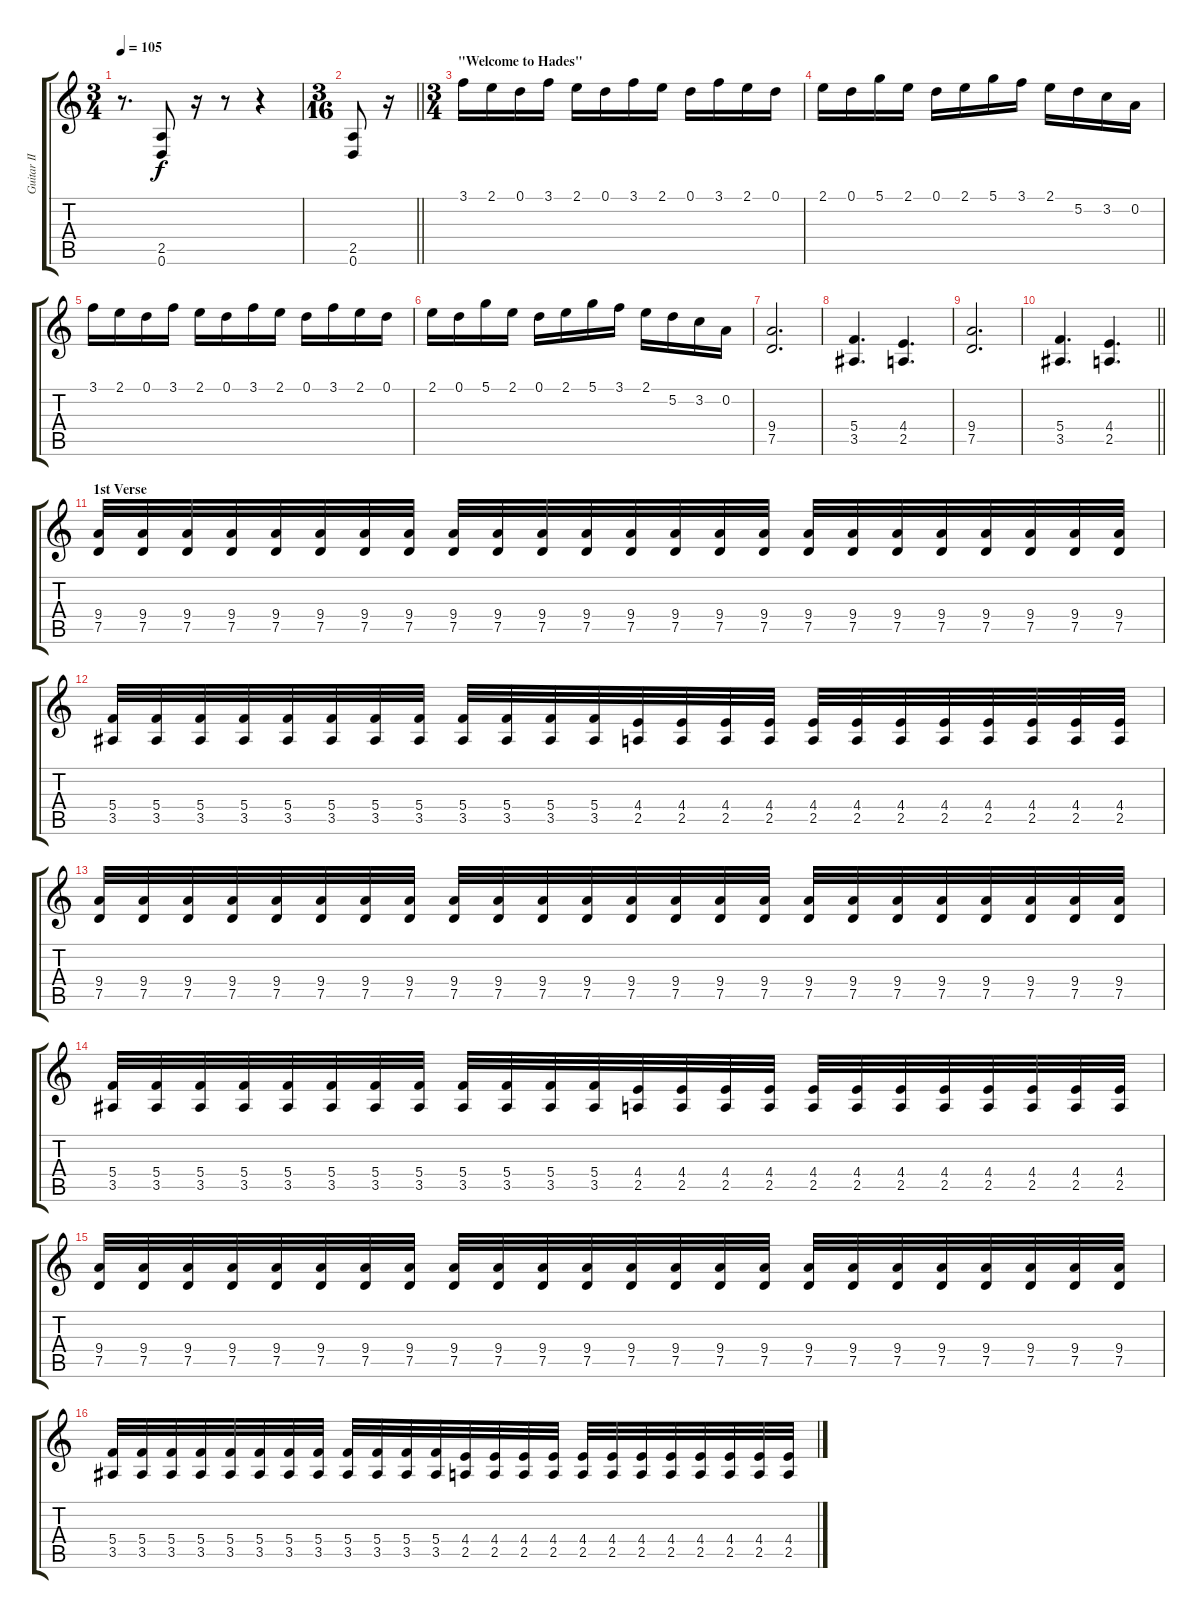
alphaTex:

\track ("Guitar II" "Guitar II") {instrument overdrivenguitar}
\staff {score tabs}
\tuning (D4 A3 F3 C3 G2 D2) {hide}
\ts (3 4)
\tempo 105
\clef g2
\ks c
r.8{d dy f} (2.5 0.6).8 r.16 r.8 r.4 |
\ts (3 16)
\barLineRight lightlight
(2.5 0.6).8 r.16 |
\ts (3 4)
\section ("" "\"Welcome to Hades\"")
3.1.16 2.1.16 0.1.16 3.1.16 2.1.16 0.1.16 3.1.16 2.1.16 0.1.16 3.1.16 2.1.16 0.1.16 |
2.1.16 0.1.16 5.1.16 2.1.16 0.1.16 2.1.16 5.1.16 3.1.16 2.1.16 5.2.16 3.2.16 0.2.16 |
3.1.16 2.1.16 0.1.16 3.1.16 2.1.16 0.1.16 3.1.16 2.1.16 0.1.16 3.1.16 2.1.16 0.1.16 |
2.1.16 0.1.16 5.1.16 2.1.16 0.1.16 2.1.16 5.1.16 3.1.16 2.1.16 5.2.16 3.2.16 0.2.16 |
(9.4 7.5).2{d} |
(5.4 3.5).4{d} (4.4 2.5).4{d} |
(9.4 7.5).2{d} |
\barLineRight lightlight
(5.4 3.5).4{d} (4.4 2.5).4{d} |
\section ("" "1st Verse")
(9.4 7.5).32 (9.4 7.5).32 (9.4 7.5).32 (9.4 7.5).32 (9.4 7.5).32 (9.4 7.5).32 (9.4 7.5).32 (9.4 7.5).32 (9.4 7.5).32 (9.4 7.5).32 (9.4 7.5).32 (9.4 7.5).32 (9.4 7.5).32 (9.4 7.5).32 (9.4 7.5).32 (9.4 7.5).32 (9.4 7.5).32 (9.4 7.5).32 (9.4 7.5).32 (9.4 7.5).32 (9.4 7.5).32 (9.4 7.5).32 (9.4 7.5).32 (9.4 7.5).32 |
(5.4 3.5).32 (5.4 3.5).32 (5.4 3.5).32 (5.4 3.5).32 (5.4 3.5).32 (5.4 3.5).32 (5.4 3.5).32 (5.4 3.5).32 (5.4 3.5).32 (5.4 3.5).32 (5.4 3.5).32 (5.4 3.5).32 (4.4 2.5).32 (4.4 2.5).32 (4.4 2.5).32 (4.4 2.5).32 (4.4 2.5).32 (4.4 2.5).32 (4.4 2.5).32 (4.4 2.5).32 (4.4 2.5).32 (4.4 2.5).32 (4.4 2.5).32 (4.4 2.5).32 |
(9.4 7.5).32 (9.4 7.5).32 (9.4 7.5).32 (9.4 7.5).32 (9.4 7.5).32 (9.4 7.5).32 (9.4 7.5).32 (9.4 7.5).32 (9.4 7.5).32 (9.4 7.5).32 (9.4 7.5).32 (9.4 7.5).32 (9.4 7.5).32 (9.4 7.5).32 (9.4 7.5).32 (9.4 7.5).32 (9.4 7.5).32 (9.4 7.5).32 (9.4 7.5).32 (9.4 7.5).32 (9.4 7.5).32 (9.4 7.5).32 (9.4 7.5).32 (9.4 7.5).32 |
(5.4 3.5).32 (5.4 3.5).32 (5.4 3.5).32 (5.4 3.5).32 (5.4 3.5).32 (5.4 3.5).32 (5.4 3.5).32 (5.4 3.5).32 (5.4 3.5).32 (5.4 3.5).32 (5.4 3.5).32 (5.4 3.5).32 (4.4 2.5).32 (4.4 2.5).32 (4.4 2.5).32 (4.4 2.5).32 (4.4 2.5).32 (4.4 2.5).32 (4.4 2.5).32 (4.4 2.5).32 (4.4 2.5).32 (4.4 2.5).32 (4.4 2.5).32 (4.4 2.5).32 |
(9.4 7.5).32 (9.4 7.5).32 (9.4 7.5).32 (9.4 7.5).32 (9.4 7.5).32 (9.4 7.5).32 (9.4 7.5).32 (9.4 7.5).32 (9.4 7.5).32 (9.4 7.5).32 (9.4 7.5).32 (9.4 7.5).32 (9.4 7.5).32 (9.4 7.5).32 (9.4 7.5).32 (9.4 7.5).32 (9.4 7.5).32 (9.4 7.5).32 (9.4 7.5).32 (9.4 7.5).32 (9.4 7.5).32 (9.4 7.5).32 (9.4 7.5).32 (9.4 7.5).32 |
(5.4 3.5).32 (5.4 3.5).32 (5.4 3.5).32 (5.4 3.5).32 (5.4 3.5).32 (5.4 3.5).32 (5.4 3.5).32 (5.4 3.5).32 (5.4 3.5).32 (5.4 3.5).32 (5.4 3.5).32 (5.4 3.5).32 (4.4 2.5).32 (4.4 2.5).32 (4.4 2.5).32 (4.4 2.5).32 (4.4 2.5).32 (4.4 2.5).32 (4.4 2.5).32 (4.4 2.5).32 (4.4 2.5).32 (4.4 2.5).32 (4.4 2.5).32 (4.4 2.5).32
